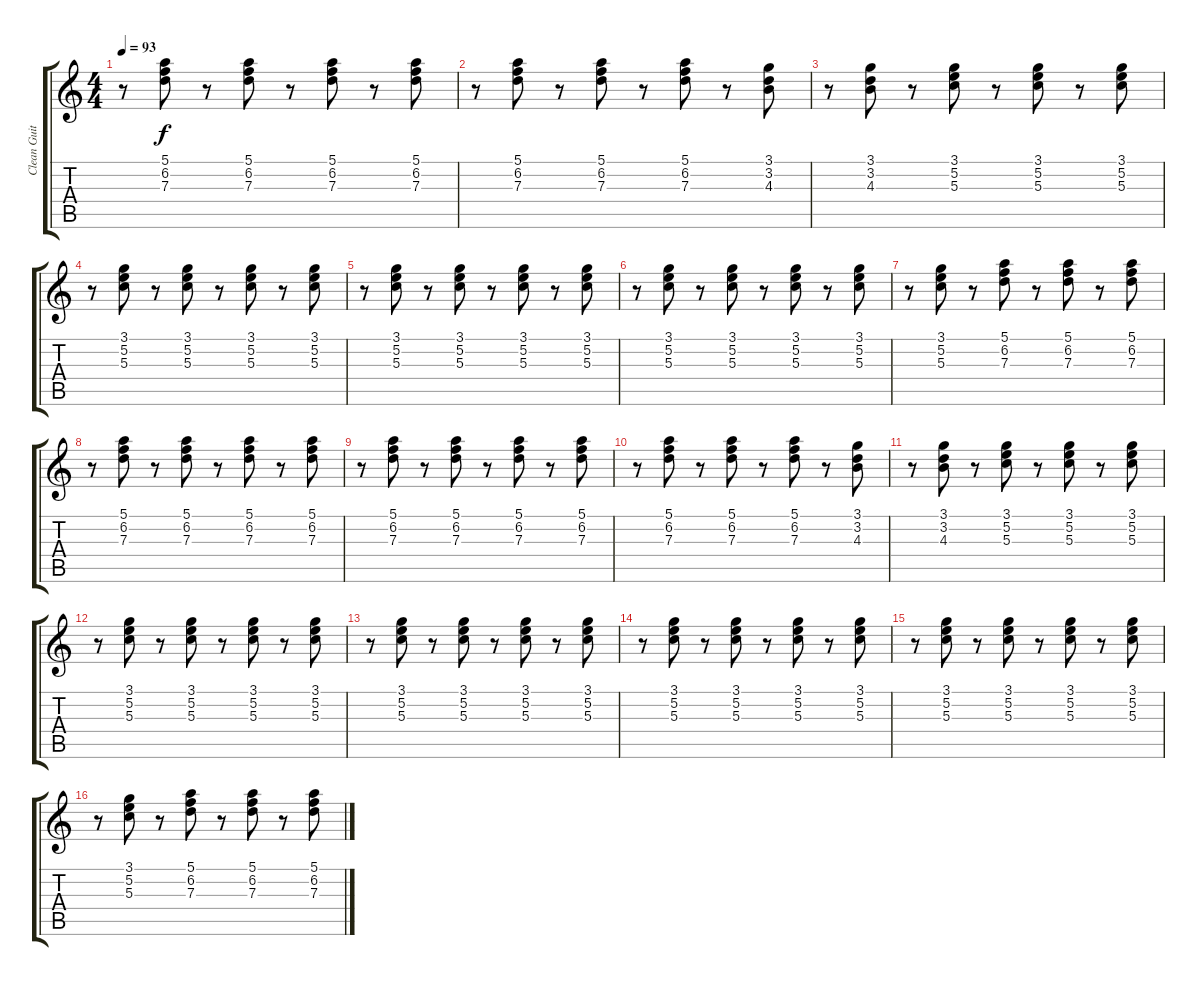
\track ("Clean Guitar" "Clean Guit") {instrument electricguitarclean}
\staff {score tabs}
\tuning (E4 B3 G3 D3 A2 E2) {hide}
\ts (4 4)
\tempo 93
\clef g2
\ks c
r.8{dy f} (5.1 6.2 7.3).8 r.8 (5.1 6.2 7.3).8 r.8 (5.1 6.2 7.3).8 r.8 (5.1 6.2 7.3).8 |
r.8 (5.1 6.2 7.3).8 r.8 (5.1 6.2 7.3).8 r.8 (5.1 6.2 7.3).8 r.8 (3.1 3.2 4.3).8 |
r.8 (3.1 3.2 4.3).8 r.8 (3.1 5.2 5.3).8 r.8 (3.1 5.2 5.3).8 r.8 (3.1 5.2 5.3).8 |
r.8 (3.1 5.2 5.3).8 r.8 (3.1 5.2 5.3).8 r.8 (3.1 5.2 5.3).8 r.8 (3.1 5.2 5.3).8 |
r.8 (3.1 5.2 5.3).8 r.8 (3.1 5.2 5.3).8 r.8 (3.1 5.2 5.3).8 r.8 (3.1 5.2 5.3).8 |
r.8 (3.1 5.2 5.3).8 r.8 (3.1 5.2 5.3).8 r.8 (3.1 5.2 5.3).8 r.8 (3.1 5.2 5.3).8 |
r.8 (3.1 5.2 5.3).8 r.8 (5.1 6.2 7.3).8 r.8 (5.1 6.2 7.3).8 r.8 (5.1 6.2 7.3).8 |
r.8 (5.1 6.2 7.3).8 r.8 (5.1 6.2 7.3).8 r.8 (5.1 6.2 7.3).8 r.8 (5.1 6.2 7.3).8 |
r.8 (5.1 6.2 7.3).8 r.8 (5.1 6.2 7.3).8 r.8 (5.1 6.2 7.3).8 r.8 (5.1 6.2 7.3).8 |
r.8 (5.1 6.2 7.3).8 r.8 (5.1 6.2 7.3).8 r.8 (5.1 6.2 7.3).8 r.8 (3.1 3.2 4.3).8 |
r.8 (3.1 3.2 4.3).8 r.8 (3.1 5.2 5.3).8 r.8 (3.1 5.2 5.3).8 r.8 (3.1 5.2 5.3).8 |
r.8 (3.1 5.2 5.3).8 r.8 (3.1 5.2 5.3).8 r.8 (3.1 5.2 5.3).8 r.8 (3.1 5.2 5.3).8 |
r.8 (3.1 5.2 5.3).8 r.8 (3.1 5.2 5.3).8 r.8 (3.1 5.2 5.3).8 r.8 (3.1 5.2 5.3).8 |
r.8 (3.1 5.2 5.3).8 r.8 (3.1 5.2 5.3).8 r.8 (3.1 5.2 5.3).8 r.8 (3.1 5.2 5.3).8 |
r.8 (3.1 5.2 5.3).8 r.8 (3.1 5.2 5.3).8 r.8 (3.1 5.2 5.3).8 r.8 (3.1 5.2 5.3).8 |
r.8 (3.1 5.2 5.3).8 r.8 (5.1 6.2 7.3).8 r.8 (5.1 6.2 7.3).8 r.8 (5.1 6.2 7.3).8
